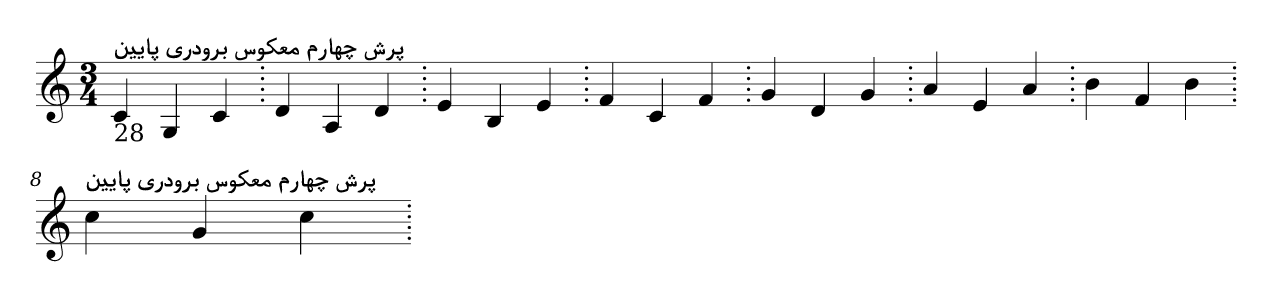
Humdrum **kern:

**kern
*part1
*staff1
!!LO:LB:g=z
*clefG2
*k[]
*C:
*M3/4
=1
!LO:TX:b:t=28
!LO:TX:a:t=پرش چهارم معکوس برودری پایین
4ci/
4Gi/
4ci/
=2.
*k[]
*C:
4di/
4Ai/
4di/
=3.
*k[]
*C:
4ei/
4Bi/
4ei/
!!LO:LB:g=z
=4.
*k[]
*C:
4fi/
4ci/
4fi/
=5.
*k[]
*C:
4gi/
4di/
4gi/
=6.
*k[]
*C:
4ai/
4ei/
4ai/
=7.
*k[]
*C:
4bi\
4fi/
4bi\
!!LO:LB:g=z
=8.
*k[]
*C:
!LO:TX:a:t=پرش چهارم معکوس برودری پایین
4cci\
4gi/
4cci\
=.
*-
